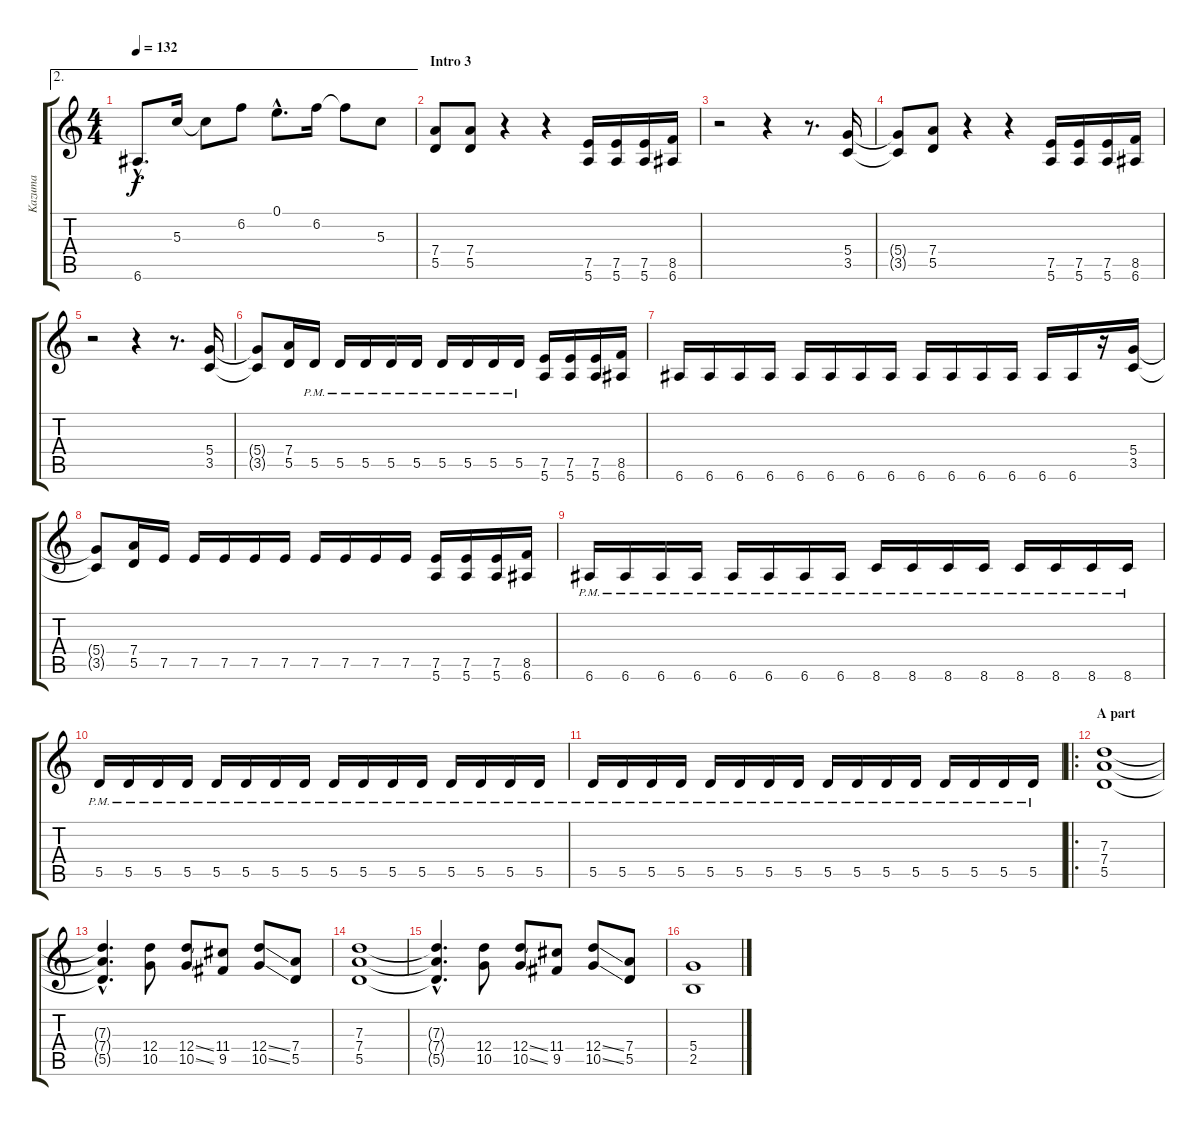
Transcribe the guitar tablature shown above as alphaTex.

\track ("Kazuma" "Kazuma") {instrument distortionguitar}
\staff {score tabs}
\tuning (E4 B3 G3 D3 A2 E2) {hide}
\ae 2
\ts (4 4)
\tempo 132
\clef g2
\ks c
6.6{hac}.8{d dy f} 5.3.16 5.3{t}.8 6.2.8 0.1{hac}.8{d} 6.2.16 6.2{t}.8 5.3.8 |
\section ("" "Intro 3")
(7.4 5.5).8 (7.4 5.5).8 r.4 r.4 (7.5 5.6).16 (7.5 5.6).16 (7.5 5.6).16 (8.5 6.6).16 |
r.2 r.4 r.8{d} (5.4 3.5).16 |
(5.4{t} 3.5{t}).8 (7.4 5.5).8 r.4 r.4 (7.5 5.6).16 (7.5 5.6).16 (7.5 5.6).16 (8.5 6.6).16 |
r.2 r.4 r.8{d} (5.4 3.5).16 |
(5.4{t} 3.5{t}).8 (7.4 5.5).16 5.5{pm}.16 5.5{pm}.16 5.5{pm}.16 5.5{pm}.16 5.5{pm}.16 5.5{pm}.16 5.5{pm}.16 5.5{pm}.16 5.5{pm}.16 (7.5 5.6).16 (7.5 5.6).16 (7.5 5.6).16 (8.5 6.6).16 |
6.6.16 6.6.16 6.6.16 6.6.16 6.6.16 6.6.16 6.6.16 6.6.16 6.6.16 6.6.16 6.6.16 6.6.16 6.6.16 6.6.16 r.16 (5.4 3.5).16 |
(5.4{t} 3.5{t}).8 (7.4 5.5).16 7.5.16 7.5.16 7.5.16 7.5.16 7.5.16 7.5.16 7.5.16 7.5.16 7.5.16 (7.5 5.6).16 (7.5 5.6).16 (7.5 5.6).16 (8.5 6.6).16 |
6.6{pm}.16 6.6{pm}.16 6.6{pm}.16 6.6{pm}.16 6.6{pm}.16 6.6{pm}.16 6.6{pm}.16 6.6{pm}.16 8.6{pm}.16 8.6{pm}.16 8.6{pm}.16 8.6{pm}.16 8.6{pm}.16 8.6{pm}.16 8.6{pm}.16 8.6{pm}.16 |
5.5{pm}.16 5.5{pm}.16 5.5{pm}.16 5.5{pm}.16 5.5{pm}.16 5.5{pm}.16 5.5{pm}.16 5.5{pm}.16 5.5{pm}.16 5.5{pm}.16 5.5{pm}.16 5.5{pm}.16 5.5{pm}.16 5.5{pm}.16 5.5{pm}.16 5.5{pm}.16 |
5.5{pm}.16 5.5{pm}.16 5.5{pm}.16 5.5{pm}.16 5.5{pm}.16 5.5{pm}.16 5.5{pm}.16 5.5{pm}.16 5.5{pm}.16 5.5{pm}.16 5.5{pm}.16 5.5{pm}.16 5.5{pm}.16 5.5{pm}.16 5.5{pm}.16 5.5{pm}.16 |
\ro
\section ("" "A part")
(7.3 7.4 5.5).1 |
(7.3{hac t} 7.4{hac t} 5.5{hac t}).4{d} (12.4 10.5).8 (12.4{ss} 10.5{ss}).8 (11.4 9.5).8 (12.4{ss} 10.5{ss}).8 (7.4 5.5).8 |
(7.3 7.4 5.5).1 |
(7.3{hac t} 7.4{hac t} 5.5{hac t}).4{d} (12.4 10.5).8 (12.4{ss} 10.5{ss}).8 (11.4 9.5).8 (12.4{ss} 10.5{ss}).8 (7.4 5.5).8 |
(5.4 2.5).1
